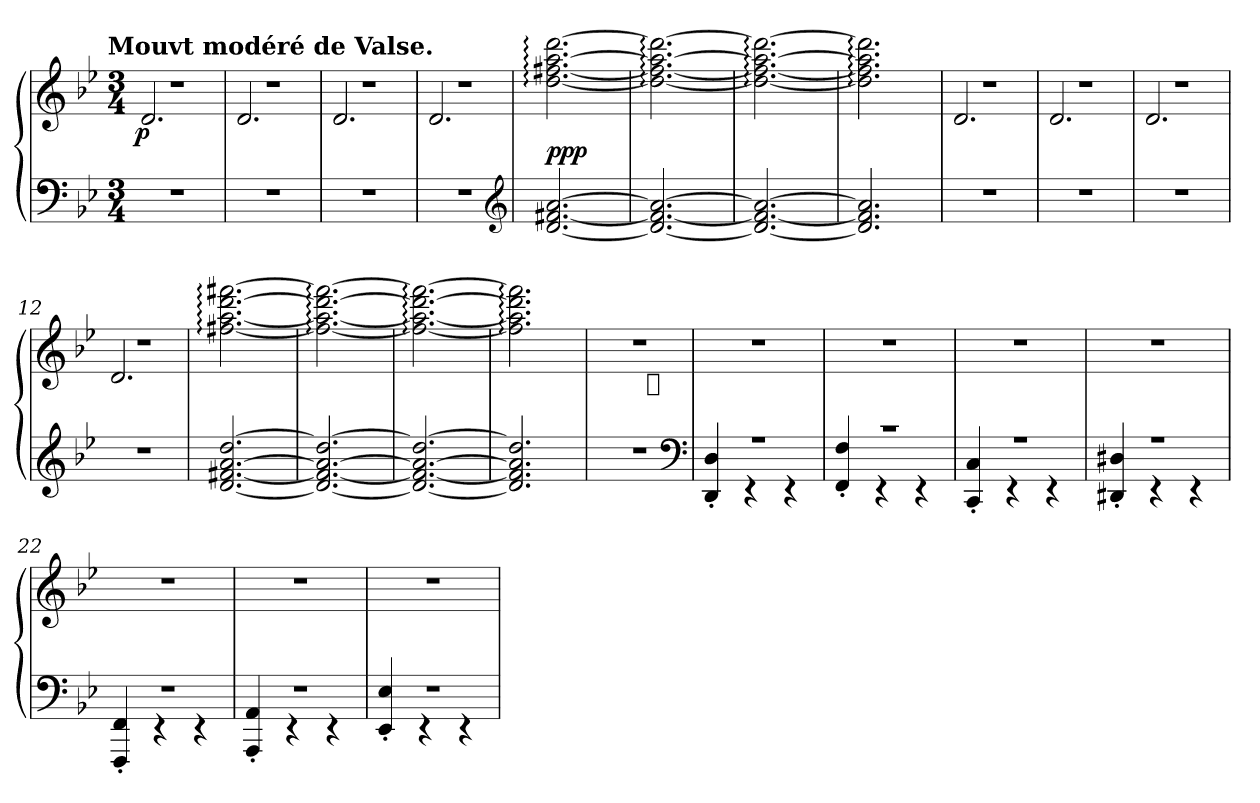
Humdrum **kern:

**kern	**kern	**dynam
*part1	*part1	*part1
*staff2	*staff1	*staff1/2
*clefF4	*clefG2	*
*k[b-e-]	*k[b-e-]	*
*B-:	*B-:	*
!!LO:TX:omd:t=Mouvt modéré de Valse.
*M3/4	*M3/4	*
*MM200	*MM200	*
=1	=1	=1
!	!LO:TX:b:t=2\nd\n. p\no\n.	!
!	!LO:N:vis=1	!LO:DY:b:cj
*	*^	*
2.r	2.rdd	2.d!/	p
=2	=2	=2	=2
!	!LO:N:vis=1	!	!
2.r	2.rdd	2.d!/	.
=3	=3	=3	=3
!	!LO:N:vis=1	!	!
2.r	2.rdd	2.d!/	.
=4	=4	=4	=4
!	!LO:N:vis=1	!	!
2.r	2.rdd	2.d!/	.
*	*v	*v	*
*clefG2	*	*
=5	=5	=5
*	*^	*
!	!	!	!LO:DY:a=2
*	*v	*v	*
[2.d/ [2.f#X/ [2.a/	[2.dd:\ [2.ff#X:\ [2.aa:\ [2.ddd:\	ppp
=6	=6	=6
2.d_/ 2.f#_/ 2.a_/	2.dd_:\ 2.ff#_:\ 2.aa_:\ 2.ddd_:\	.
=7	=7	=7
2.d_/ 2.f#_/ 2.a_/	2.dd_:\ 2.ff#_:\ 2.aa_:\ 2.ddd_:\	.
=8	=8	=8
2.d]/ 2.f#]/ 2.a]/	2.dd]:\ 2.ff#]:\ 2.aa]:\ 2.ddd]:\	.
=9	=9	=9
!	!LO:TX:b:t=2\nd\n. p\no\n.	!
!	!LO:N:vis=1	!
*	*^	*
2.r	2.rdd	2.d!/	.
=10	=10	=10	=10
!	!LO:N:vis=1	!	!
2.r	2.rdd	2.d!/	.
=11	=11	=11	=11
!	!LO:N:vis=1	!	!
2.r	2.rdd	2.d!/	.
=12	=12	=12	=12
!	!LO:N:vis=1	!	!
2.r	2.rdd	2.d!/	.
*	*v	*v	*
!!LO:LB:g=z
=13	=13	=13
[2.d/ [2.f#X/ [2.a/ [2.dd/	[2.ff#X:\ [2.aa:\ [2.ddd:\ [2.fff#X:\	.
=14	=14	=14
2.d_/ 2.f#_/ 2.a_/ 2.dd_/	2.ff#_:\ 2.aa_:\ 2.ddd_:\ 2.fff#_:\	.
=15	=15	=15
2.d_/ 2.f#_/ 2.a_/ 2.dd_/	2.ff#_:\ 2.aa_:\ 2.ddd_:\ 2.fff#_:\	.
=16	=16	=16
2.d]/ 2.f#]/ 2.a]/ 2.dd]/	2.ff#]:\ 2.aa]:\ 2.ddd]:\ 2.fff#]:\	.
=17	=17	=17
*	*^	*
2.r	2.r	2ryy	.
!	!	!LO:TX:b:cj:t=𝄌	!
.	.	4ryy	.
*clefF4	*	*	*
=18	=18	=18	=18
!LO:TX:a:t=2\nd\n. p\no\n.	!	!	!
!LO:N:vis=1	!	!	!
*^	*v	*v	*
2.r	4DD!'</ 4D!'</	2.r	.
.	4rEE	.	.
.	4rEE	.	.
=19	=19	=19	=19
!LO:N:vis=1	!	!	!
2.r	4FF!'</ 4F!'</	2.r	.
.	4rEE	.	.
.	4rEE	.	.
=20	=20	=20	=20
!LO:N:vis=1	!	!	!
2.r	4CC!'</ 4C!'</	2.r	.
.	4rEE	.	.
.	4rEE	.	.
=21	=21	=21	=21
!LO:N:vis=1	!	!	!
2.r	4DD#X!'</ 4D#X!'</	2.r	.
.	4rEE	.	.
.	4rEE	.	.
=22	=22	=22	=22
!LO:N:vis=1	!	!	!
2.r	4FFF!'</ 4FF!'</	2.r	.
.	4rEE	.	.
.	4rEE	.	.
=23	=23	=23	=23
!LO:N:vis=1	!	!	!
2.r	4AAA!'</ 4AA!'</	2.r	.
.	4rEE	.	.
.	4rEE	.	.
!!LO:LB:g=z
=24	=24	=24	=24
!LO:N:vis=1	!	!	!
2.rF	4EE-!'</ 4E-!'</	2.r	.
.	4rEE	.	.
.	4rEE	.	.
*v	*v	*	*
=	=	=
*-	*-	*-
